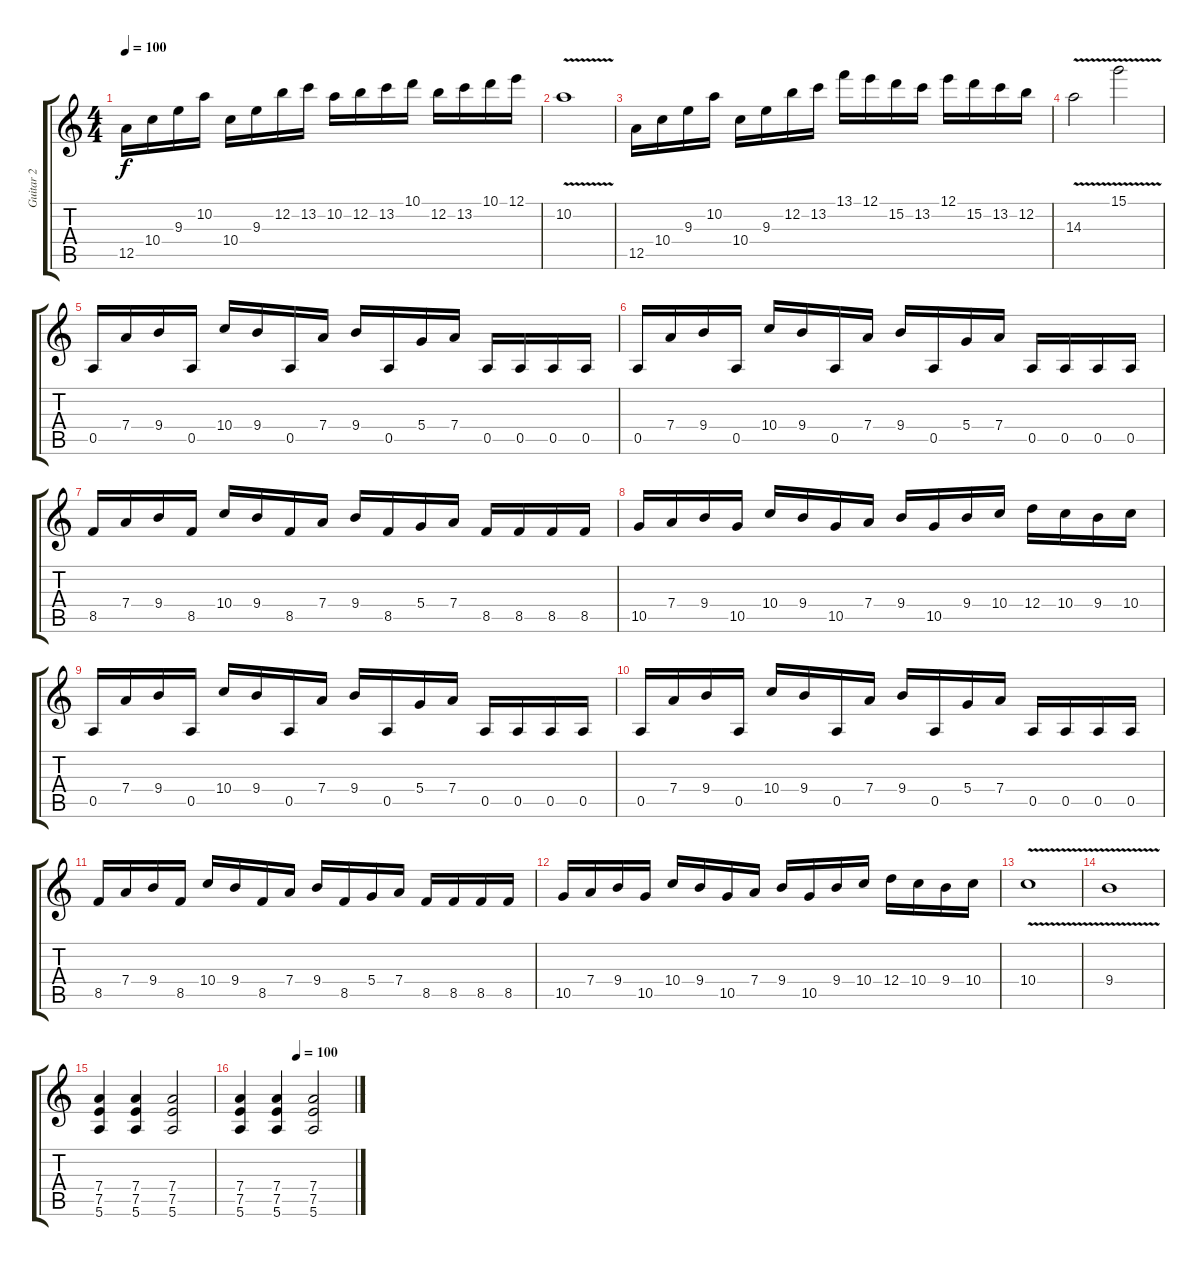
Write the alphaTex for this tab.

\track ("Guitar 2" "Guitar 2") {instrument distortionguitar}
\staff {score tabs}
\tuning (E4 B3 G3 D3 A2 E2) {hide}
\ts (4 4)
\tempo 100
\clef g2
\ks c
12.5.16{dy f} 10.4.16 9.3.16 10.2.16 10.4.16 9.3.16 12.2.16 13.2.16 10.2.16 12.2.16 13.2.16 10.1.16 12.2.16 13.2.16 10.1.16 12.1.16 |
10.2{v}.1 |
12.5.16 10.4.16 9.3.16 10.2.16 10.4.16 9.3.16 12.2.16 13.2.16 13.1.16 12.1.16 15.2.16 13.2.16 12.1.16 15.2.16 13.2.16 12.2.16 |
14.3{v}.2 15.1{v}.2 |
0.5.16 7.4.16 9.4.16 0.5.16 10.4.16 9.4.16 0.5.16 7.4.16 9.4.16 0.5.16 5.4.16 7.4.16 0.5.16 0.5.16 0.5.16 0.5.16 |
0.5.16 7.4.16 9.4.16 0.5.16 10.4.16 9.4.16 0.5.16 7.4.16 9.4.16 0.5.16 5.4.16 7.4.16 0.5.16 0.5.16 0.5.16 0.5.16 |
8.5.16 7.4.16 9.4.16 8.5.16 10.4.16 9.4.16 8.5.16 7.4.16 9.4.16 8.5.16 5.4.16 7.4.16 8.5.16 8.5.16 8.5.16 8.5.16 |
10.5.16 7.4.16 9.4.16 10.5.16 10.4.16 9.4.16 10.5.16 7.4.16 9.4.16 10.5.16 9.4.16 10.4.16 12.4.16 10.4.16 9.4.16 10.4.16 |
0.5.16 7.4.16 9.4.16 0.5.16 10.4.16 9.4.16 0.5.16 7.4.16 9.4.16 0.5.16 5.4.16 7.4.16 0.5.16 0.5.16 0.5.16 0.5.16 |
0.5.16 7.4.16 9.4.16 0.5.16 10.4.16 9.4.16 0.5.16 7.4.16 9.4.16 0.5.16 5.4.16 7.4.16 0.5.16 0.5.16 0.5.16 0.5.16 |
8.5.16 7.4.16 9.4.16 8.5.16 10.4.16 9.4.16 8.5.16 7.4.16 9.4.16 8.5.16 5.4.16 7.4.16 8.5.16 8.5.16 8.5.16 8.5.16 |
10.5.16 7.4.16 9.4.16 10.5.16 10.4.16 9.4.16 10.5.16 7.4.16 9.4.16 10.5.16 9.4.16 10.4.16 12.4.16 10.4.16 9.4.16 10.4.16 |
10.4{v}.1 |
9.4{v}.1 |
(7.4 7.5 5.6).4 (7.4 7.5 5.6).4 (7.4 7.5 5.6).2 |
\tempo (100 0.5)
(7.4 7.5 5.6).4 (7.4 7.5 5.6).4 (7.4 7.5 5.6).2
